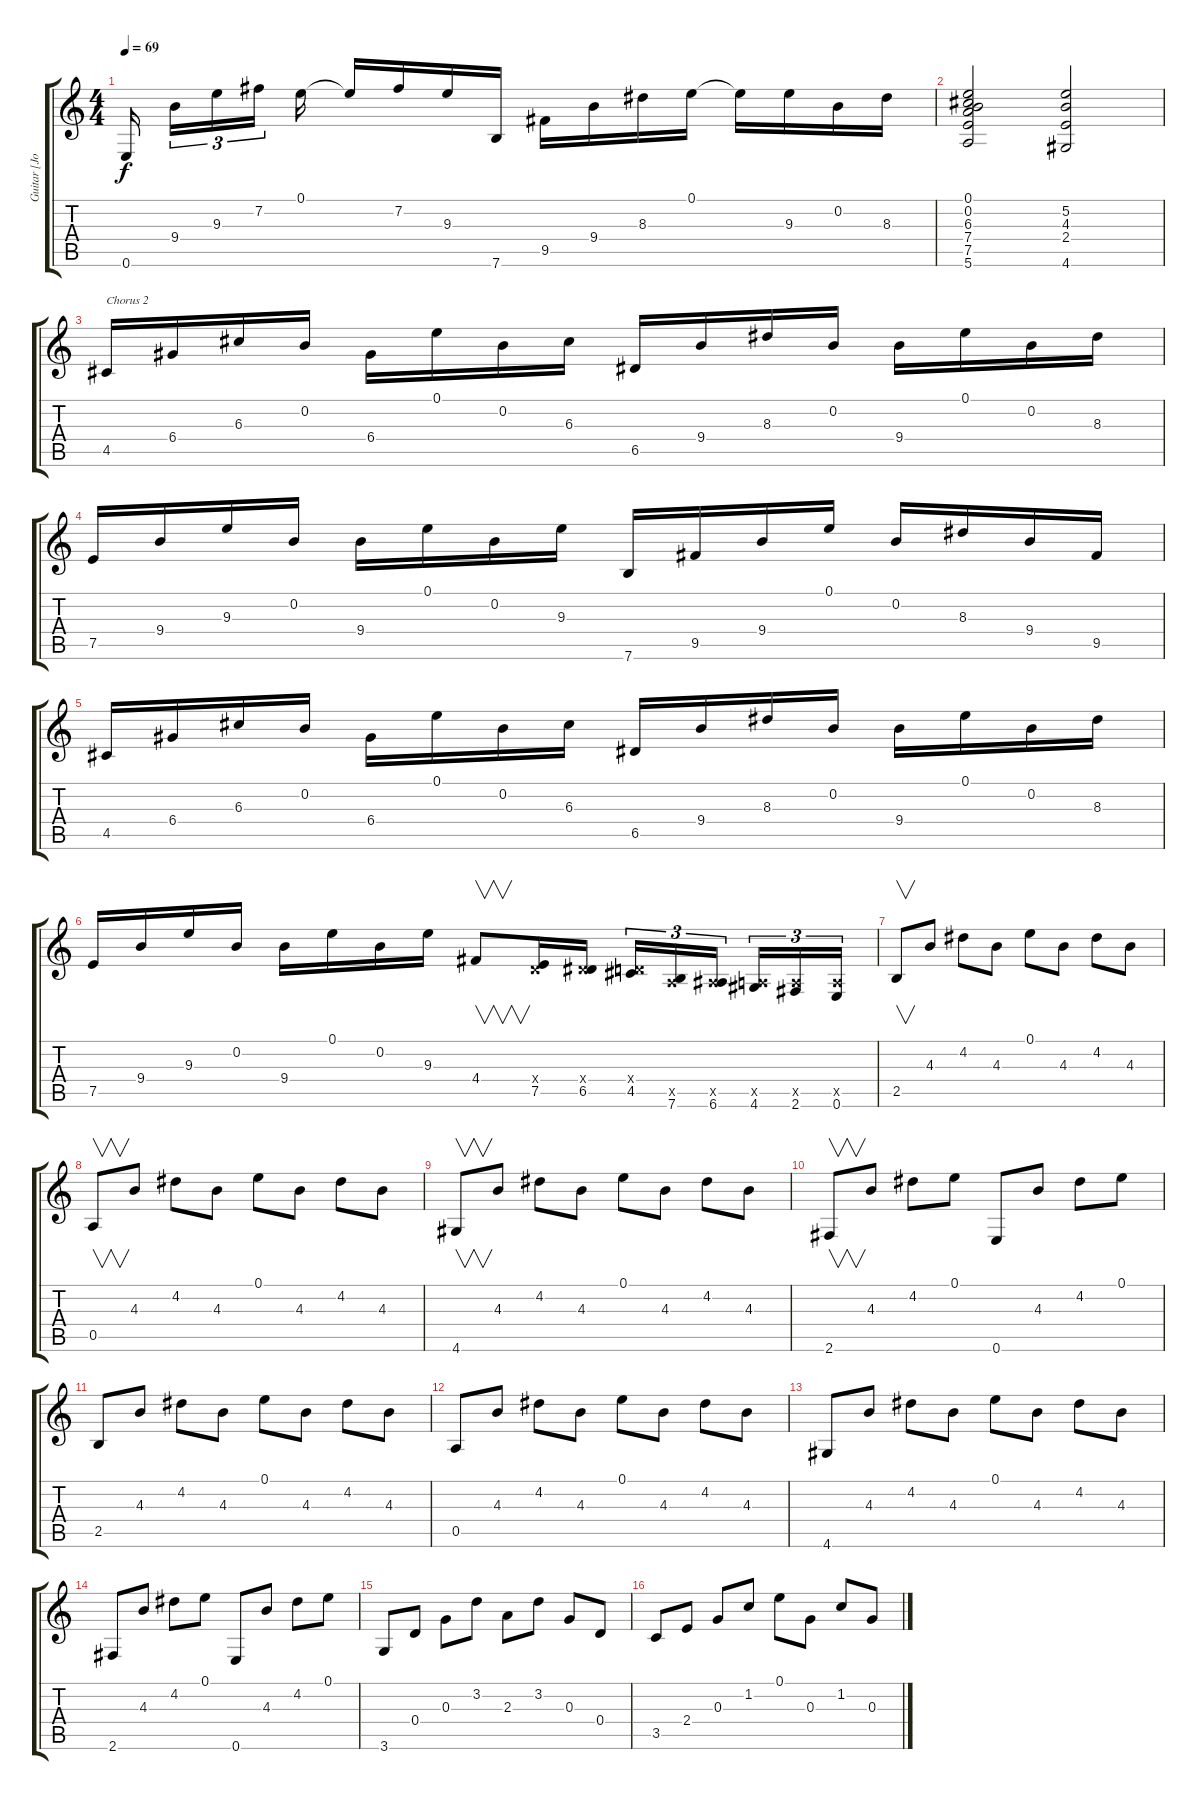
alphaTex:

\track ("Guitar [John Petrucci]" "Guitar [Jo") {instrument acousticguitarnylon}
\staff {score tabs}
\tuning (E4 B3 G3 D3 A2 E2) {hide}
\ts (4 4)
\tempo 69
\clef g2
\ks c
0.6.16{dy f} 9.4.16{tu (3 2)} 9.3.16{tu (3 2)} 7.2.16{tu (3 2)} 0.1.16 0.1{t}.16 7.2.16 9.3.16 7.6.16 9.5.16 9.4.16 8.3.16 0.1.16 0.1{t}.16 9.3.16 0.2.16 8.3.16 |
(0.1 0.2 6.3 7.4 7.5 5.6).2 (5.2 4.3 2.4 4.6).2 |
4.5.16{txt "Chorus 2"} 6.4.16 6.3.16 0.2.16 6.4.16 0.1.16 0.2.16 6.3.16 6.5.16 9.4.16 8.3.16 0.2.16 9.4.16 0.1.16 0.2.16 8.3.16 |
7.5.16 9.4.16 9.3.16 0.2.16 9.4.16 0.1.16 0.2.16 9.3.16 7.6.16 9.5.16 9.4.16 0.1.16 0.2.16 8.3.16 9.4.16 9.5.16 |
4.5.16 6.4.16 6.3.16 0.2.16 6.4.16 0.1.16 0.2.16 6.3.16 6.5.16 9.4.16 8.3.16 0.2.16 9.4.16 0.1.16 0.2.16 8.3.16 |
7.5.16{instrument distortionguitar} 9.4.16 9.3.16 0.2.16 9.4.16 0.1.16 0.2.16 9.3.16 4.4.8{v volume 16 instrument distortionguitar} (0.4{x} 7.5).16 (0.4{x} 6.5).16 (0.4{x} 4.5).16{tu (3 2)} (0.5{x} 7.6).16{tu (3 2)} (0.5{x} 6.6).16{tu (3 2)} (0.5{x} 4.6).16{tu (3 2)} (0.5{x} 2.6).16{tu (3 2)} (0.5{x} 0.6).16{tu (3 2)} |
2.5.8{v instrument acousticguitarnylon} 4.3.8 4.2.8 4.3.8 0.1.8 4.3.8 4.2.8 4.3.8 |
0.5.8{v} 4.3.8 4.2.8 4.3.8 0.1.8 4.3.8 4.2.8 4.3.8 |
4.6.8{v} 4.3.8 4.2.8 4.3.8 0.1.8 4.3.8 4.2.8 4.3.8 |
2.6.8{v} 4.3.8 4.2.8 0.1.8 0.6.8 4.3.8 4.2.8 0.1.8 |
2.5.8 4.3.8 4.2.8 4.3.8 0.1.8 4.3.8 4.2.8 4.3.8 |
0.5.8 4.3.8 4.2.8 4.3.8 0.1.8 4.3.8 4.2.8 4.3.8 |
4.6.8 4.3.8 4.2.8 4.3.8 0.1.8 4.3.8 4.2.8 4.3.8 |
2.6.8 4.3.8 4.2.8 0.1.8 0.6.8 4.3.8 4.2.8 0.1.8 |
3.6.8 0.4.8 0.3.8 3.2.8 2.3.8 3.2.8 0.3.8 0.4.8 |
3.5.8 2.4.8 0.3.8 1.2.8 0.1.8 0.3.8 1.2.8 0.3.8
